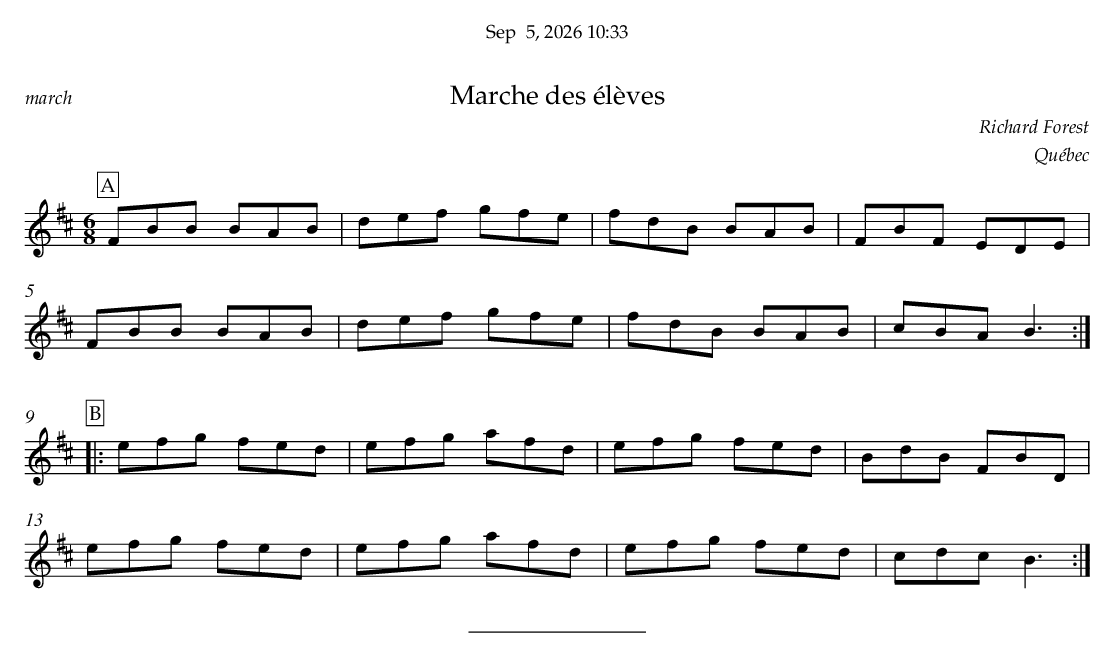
X:1
T:Marche des élèves
C:Richard Forest
O:Québec
M:6/8
L:1/8
K:Dmaj
P:A
FBB BAB | def gfe | fdB BAB | FBF EDE |
FBB BAB | def gfe |fdB BAB | cBA B3 :|
%%vskip 0.5cm
P:B
|: efg fed | efg afd | efg fed |BdB FBD |
efg fed | efg afd | efg fed | cdc B3 :|
